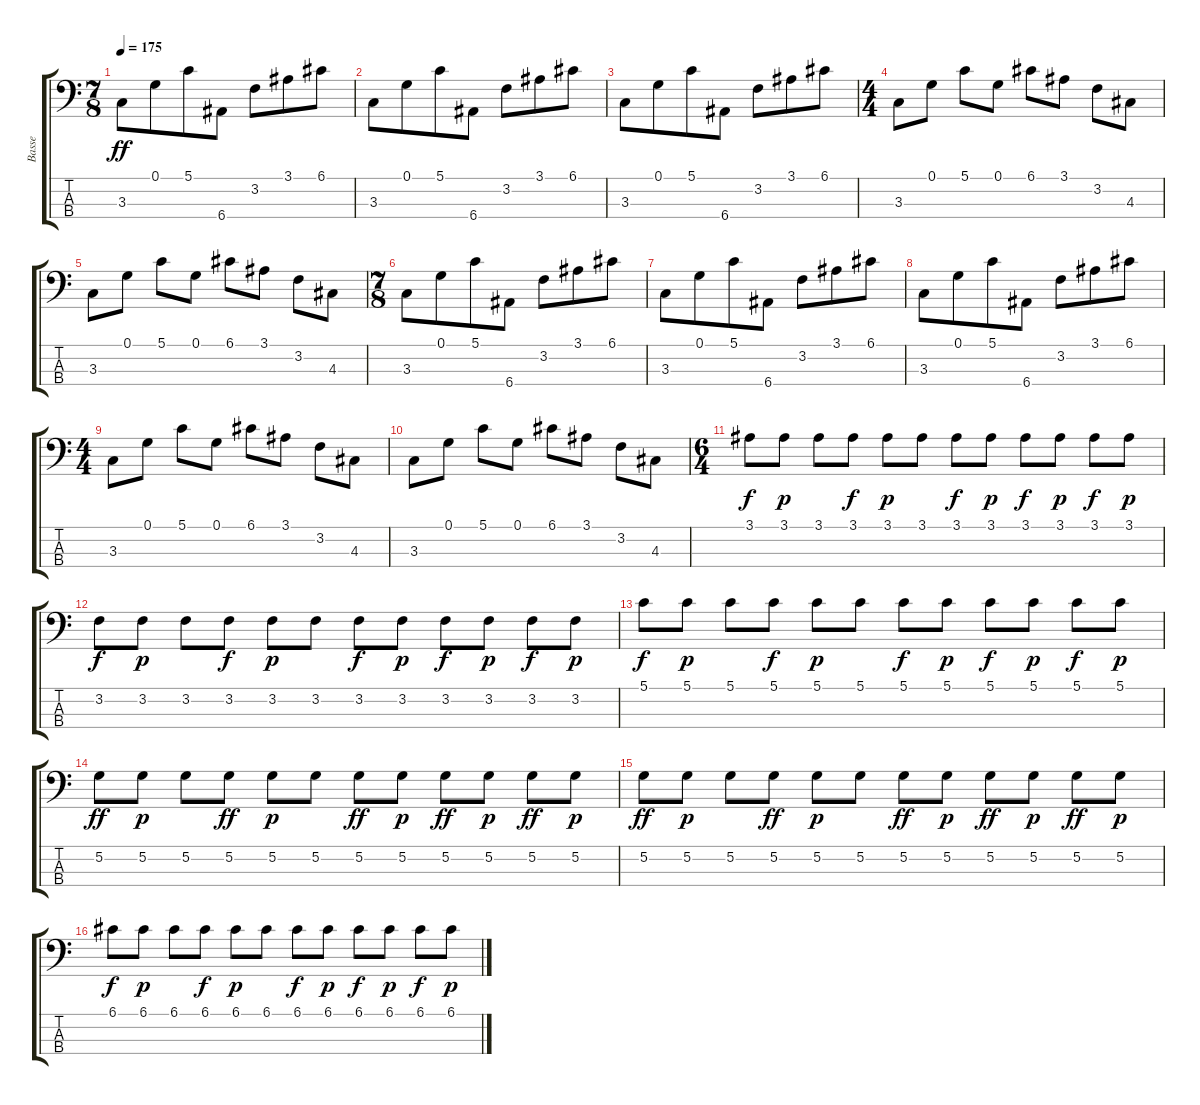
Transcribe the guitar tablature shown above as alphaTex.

\track ("Basse" "Basse") {instrument electricbassfinger}
\staff {score tabs}
\tuning (G2 D2 A1 E1) {hide}
\ts (7 8)
\tempo 175
\clef f4
\ks c
3.3.8{dy ff} 0.1.8 5.1.8 6.4.8 3.2.8 3.1.8 6.1.8 |
3.3.8 0.1.8 5.1.8 6.4.8 3.2.8 3.1.8 6.1.8 |
3.3.8 0.1.8 5.1.8 6.4.8 3.2.8 3.1.8 6.1.8 |
\ts (4 4)
3.3.8 0.1.8 5.1.8 0.1.8 6.1.8 3.1.8 3.2.8 4.3.8 |
3.3.8 0.1.8 5.1.8 0.1.8 6.1.8 3.1.8 3.2.8 4.3.8 |
\ts (7 8)
3.3.8 0.1.8 5.1.8 6.4.8 3.2.8 3.1.8 6.1.8 |
3.3.8 0.1.8 5.1.8 6.4.8 3.2.8 3.1.8 6.1.8 |
3.3.8 0.1.8 5.1.8 6.4.8 3.2.8 3.1.8 6.1.8 |
\ts (4 4)
3.3.8 0.1.8 5.1.8 0.1.8 6.1.8 3.1.8 3.2.8 4.3.8 |
3.3.8 0.1.8 5.1.8 0.1.8 6.1.8 3.1.8 3.2.8 4.3.8 |
\ts (6 4)
3.1.8{dy f} 3.1.8{dy p} 3.1.8 3.1.8{dy f} 3.1.8{dy p} 3.1.8 3.1.8{dy f} 3.1.8{dy p} 3.1.8{dy f} 3.1.8{dy p} 3.1.8{dy f} 3.1.8{dy p} |
3.2.8{dy f} 3.2.8{dy p} 3.2.8 3.2.8{dy f} 3.2.8{dy p} 3.2.8 3.2.8{dy f} 3.2.8{dy p} 3.2.8{dy f} 3.2.8{dy p} 3.2.8{dy f} 3.2.8{dy p} |
5.1.8{dy f} 5.1.8{dy p} 5.1.8 5.1.8{dy f} 5.1.8{dy p} 5.1.8 5.1.8{dy f} 5.1.8{dy p} 5.1.8{dy f} 5.1.8{dy p} 5.1.8{dy f} 5.1.8{dy p} |
5.2.8{dy ff} 5.2.8{dy p} 5.2.8 5.2.8{dy ff} 5.2.8{dy p} 5.2.8 5.2.8{dy ff} 5.2.8{dy p} 5.2.8{dy ff} 5.2.8{dy p} 5.2.8{dy ff} 5.2.8{dy p} |
5.2.8{dy ff} 5.2.8{dy p} 5.2.8 5.2.8{dy ff} 5.2.8{dy p} 5.2.8 5.2.8{dy ff} 5.2.8{dy p} 5.2.8{dy ff} 5.2.8{dy p} 5.2.8{dy ff} 5.2.8{dy p} |
6.1.8{dy f} 6.1.8{dy p} 6.1.8 6.1.8{dy f} 6.1.8{dy p} 6.1.8 6.1.8{dy f} 6.1.8{dy p} 6.1.8{dy f} 6.1.8{dy p} 6.1.8{dy f} 6.1.8{dy p}
